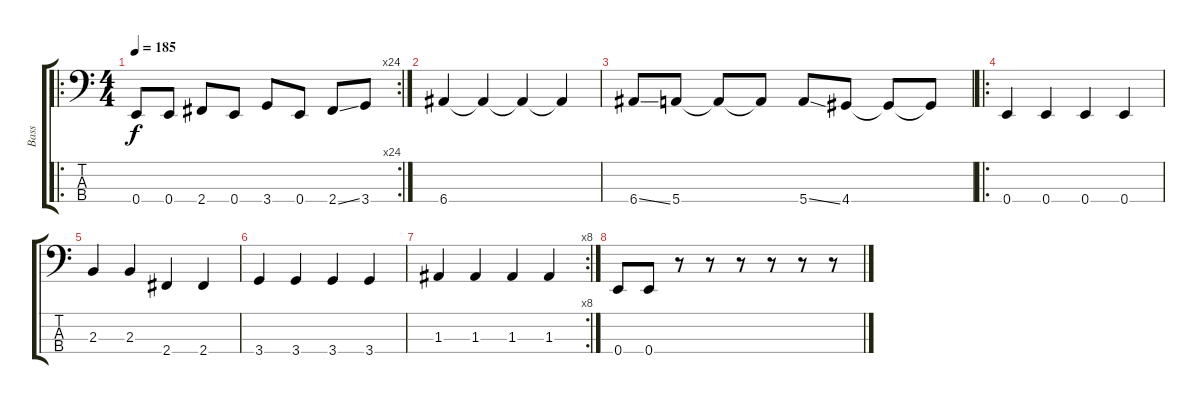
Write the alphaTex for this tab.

\track ("Bass" "Bass") {instrument electricbasspick}
\staff {score tabs}
\tuning (G2 D2 A1 E1) {hide}
\ro
\rc 24
\ts (4 4)
\tempo 185
\clef f4
\ks c
0.4.8{dy f instrument electricbasspick} 0.4.8 2.4.8 0.4.8 3.4.8 0.4.8 2.4{ss}.8 3.4.8 |
6.4.4 6.4{t}.4 6.4{t}.4 6.4{t}.4 |
6.4{ss}.8 5.4.8 5.4{t}.8 5.4{t}.8 5.4{ss}.8 4.4.8 4.4{t}.8 4.4{t}.8 |
\ro
0.4.4 0.4.4 0.4.4 0.4.4 |
2.3.4 2.3.4 2.4.4 2.4.4 |
3.4.4 3.4.4 3.4.4 3.4.4 |
\rc 8
1.3.4 1.3.4 1.3.4 1.3.4 |
0.4.8 0.4.8 r.8 r.8 r.8 r.8 r.8 r.8
